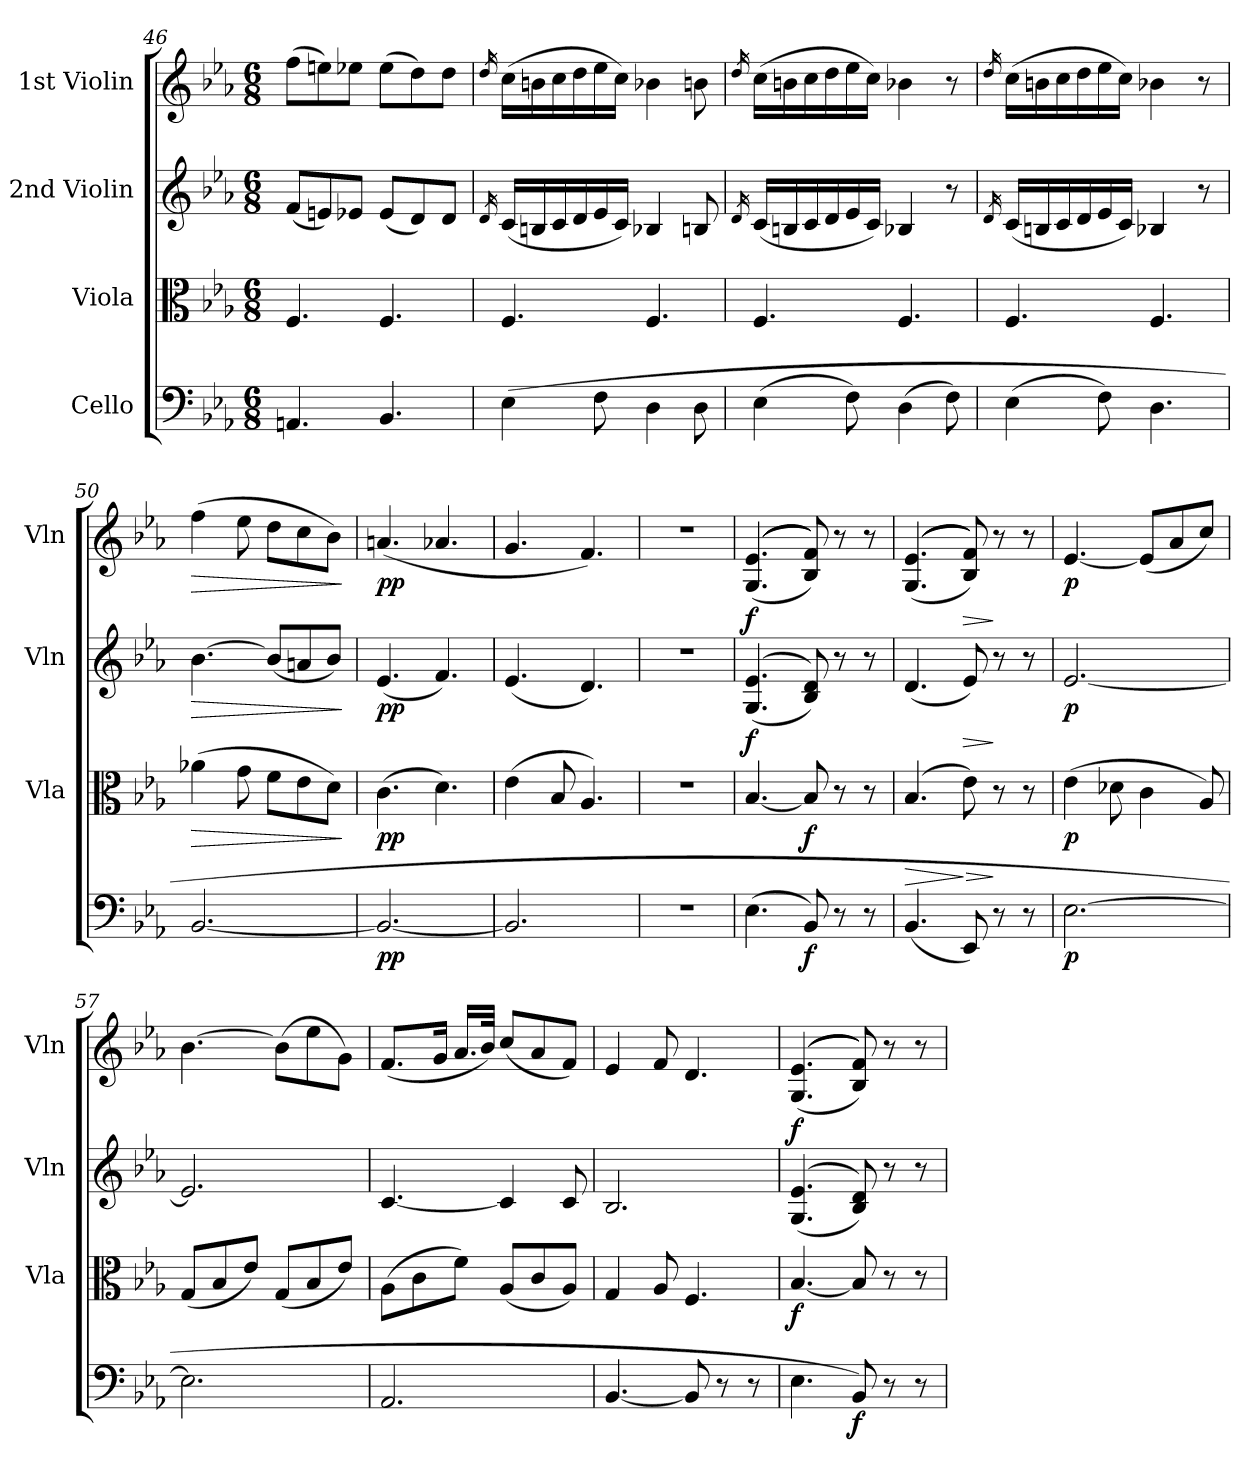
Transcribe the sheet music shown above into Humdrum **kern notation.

**kern	**dynam	**kern	**dynam	**kern	**dynam	**kern	**dynam
*part4	*part4	*part3	*part3	*part2	*part2	*part1	*part1
*staff4	*staff4	*staff3	*staff3	*staff2	*staff2	*staff1	*staff1
*I"Cello	*	*I"Viola	*	*I"2nd Violin	*	*I"1st Violin	*
*	*	*I'Vla	*	*I'Vln	*	*I'Vln	*
*clefF4	*	*clefC3	*	*clefG2	*	*clefG2	*
*k[b-e-a-]	*	*k[b-e-a-]	*	*k[b-e-a-]	*	*k[b-e-a-]	*
*E-:	*	*E-:	*	*E-:	*	*E-:	*
*M6/8	*	*M6/8	*	*M6/8	*	*M6/8	*
=46	=46	=46	=46	=46	=46	=46	=46
4.AAn/	.	4.F/	.	(8f/L	.	(8ff\L	.
.	.	.	.	8en/)	.	8een\)	.
.	.	.	.	8e-X/J	.	8ee-X\J	.
4.BB-/	.	4.F/	.	(8e-/L	.	(8ee-\L	.
.	.	.	.	8d/)	.	8dd\)	.
.	.	.	.	8d/J	.	8dd\J	.
=47	=47	=47	=47	=47	=47	=47	=47
.	.	.	.	16qd/	.	16qdd/	.
(4E-\	.	4.F/	.	(16c/LL	.	(16cc\LL	.
.	.	.	.	16Bn/	.	16bn\	.
.	.	.	.	16c/	.	16cc\	.
.	.	.	.	16d/	.	16dd\	.
8F\	.	.	.	16e-/	.	16ee-\	.
.	.	.	.	16c/JJ)	.	16cc\JJ)	.
4D\	.	4.F/	.	4B-X/	.	4b-X\	.
8D\	.	.	.	8Bn/	.	8bn\	.
!!LO:LB:g=z
=48	=48	=48	=48	=48	=48	=48	=48
.	.	.	.	16qd/	.	16qdd/	.
(4E-\	.	4.F/	.	(16c/LL	.	(16cc\LL	.
.	.	.	.	16Bn/	.	16bn\	.
.	.	.	.	16c/	.	16cc\	.
.	.	.	.	16d/	.	16dd\	.
8F\)	.	.	.	16e-/	.	16ee-\	.
.	.	.	.	16c/JJ)	.	16cc\JJ)	.
(4D\	.	4.F/	.	4B-X/	.	4b-X\	.
8F\)	.	.	.	8r	.	8r	.
=49	=49	=49	=49	=49	=49	=49	=49
.	.	.	.	16qd/	.	16qdd/	.
(4E-\	.	4.F/	.	(16c/LL	.	(16cc\LL	.
.	.	.	.	16Bn/	.	16bn\	.
.	.	.	.	16c/	.	16cc\	.
.	.	.	.	16d/	.	16dd\	.
8F\)	.	.	.	16e-/	.	16ee-\	.
.	.	.	.	16c/JJ)	.	16cc\JJ)	.
4.D\	.	4.F/	.	4B-X/	.	4b-X\	.
.	.	.	.	8r	.	8r	.
=50	=50	=50	=50	=50	=50	=50	=50
!	!	!	!LO:HP:b	!	!LO:HP:b	!	!LO:HP:b
[2.BB-/	.	(4a-X\	>	[4.b-\	>	(4ff\	>
.	.	8g\	.	.	.	8ee-\	.
.	.	8f\L	.	(8b-/L]	.	8dd\L	.
.	.	8e-\	.	8an/	.	8cc\	.
.	.	8d\J)	.	8b-/J)	.	8b-\J)	.
.	.	.	]	.	]	.	]
=51	=51	=51	=51	=51	=51	=51	=51
!	!LO:DY:b	!	!LO:DY:b	!	!LO:DY:b	!	!LO:DY:b
2.BB-/_	pp	(4.c\	pp	(4.e-/	pp	(4.an/	pp
.	.	4.d\)	.	4.f/)	.	4.a-X/	.
=52	=52	=52	=52	=52	=52	=52	=52
2.BB-/]	.	(4e-\	.	(4.e-/	.	4.g/	.
.	.	8B-/	.	.	.	.	.
.	.	4.A-/)	.	4.d/)	.	4.f/)	.
=53	=53	=53	=53	=53	=53	=53	=53
2.r	.	2.r	.	2.r	.	2.r	.
=54	=54	=54	=54	=54	=54	=54	=54
!	!	!	!LO:DY:a	!	!LO:DY:a	!	!
(4.E-\	.	[4.B-/	f	((4.G/ 4.e-/	f	((((4.G/ 4.e-/	.
!	!LO:DY:b	!	!LO:DY:b	!	!	!	!
8BB-/)	f	8B-/]	f	8B-/ 8d/))	.	8B-/ 8f/))))	.
8r	.	8r	.	8r	.	8r	.
8r	.	8r	.	8r	.	8r	.
=55	=55	=55	=55	=55	=55	=55	=55
!	!LO:HP:a	!	!	!	!	!	!
(4.BB-/	>	(4.B-/	.	(4.d/	.	((((4.G/ 4.e-/	.
!	!LO:HP:n=1:a	!	!LO:HP:a	!	!LO:HP:a	!	!
8EE-/)	] >	8e-\)	>	8e-/)	>	8B-/ 8f/))))	.
8r	]	8r	]	8r	]	8r	.
8r	.	8r	.	8r	.	8r	.
=56	=56	=56	=56	=56	=56	=56	=56
!	!LO:DY:b	!	!LO:DY:b	!	!LO:DY:b	!	!LO:DY:b
[2.E-\	p	(4e-\	p	[2.e-/	p	[4.e-/	p
.	.	8d-X\	.	.	.	.	.
.	.	4c\	.	.	.	(8e-/L]	.
.	.	.	.	.	.	8a-/	.
.	.	8A-/)	.	.	.	8cc/J)	.
=57	=57	=57	=57	=57	=57	=57	=57
2.E-\]	.	(8G/L	.	2.e-/]	.	[4.b-\	.
.	.	8B-/	.	.	.	.	.
.	.	8e-/J)	.	.	.	.	.
.	.	(8G/L	.	.	.	(8b-\L]	.
.	.	8B-/	.	.	.	8ee-\	.
.	.	8e-/J)	.	.	.	8g\J)	.
!!LO:LB:g=z
=58	=58	=58	=58	=58	=58	=58	=58
2.AA-/	.	(8A-\L	.	[4.c/	.	(8.f/L	.
.	.	8c\	.	.	.	.	.
.	.	.	.	.	.	16g/Jk	.
.	.	8f\J)	.	.	.	16.a-/LL	.
.	.	.	.	.	.	32b-/JJk)	.
.	.	(8A-/L	.	4c/]	.	(8cc/L	.
.	.	8c/	.	.	.	8a-/	.
.	.	8A-/J)	.	8c/	.	8f/J)	.
=59	=59	=59	=59	=59	=59	=59	=59
[4.BB-/	.	4G/	.	2.B-/	.	4e-/	.
.	.	8A-/	.	.	.	8f/	.
8BB-/]	.	4.F/	.	.	.	4.d/	.
8r	.	.	.	.	.	.	.
8r	.	.	.	.	.	.	.
=60	=60	=60	=60	=60	=60	=60	=60
!	!	!	!LO:DY:b	!	!LO:DY:a	!	!
4.E-\	.	[4.B-/	f	((4.G/ 4.e-/	f	((((4.G/ 4.e-/	.
!	!LO:DY:b	!	!	!	!	!	!
8BB-/)	f	8B-/]	.	8B-/ 8d/))	.	8B-/ 8f/))))	.
8r	.	8r	.	8r	.	8r	.
8r	.	8r	.	8r	.	8r	.
=	=	=	=	=	=	=	=
*-	*-	*-	*-	*-	*-	*-	*-
